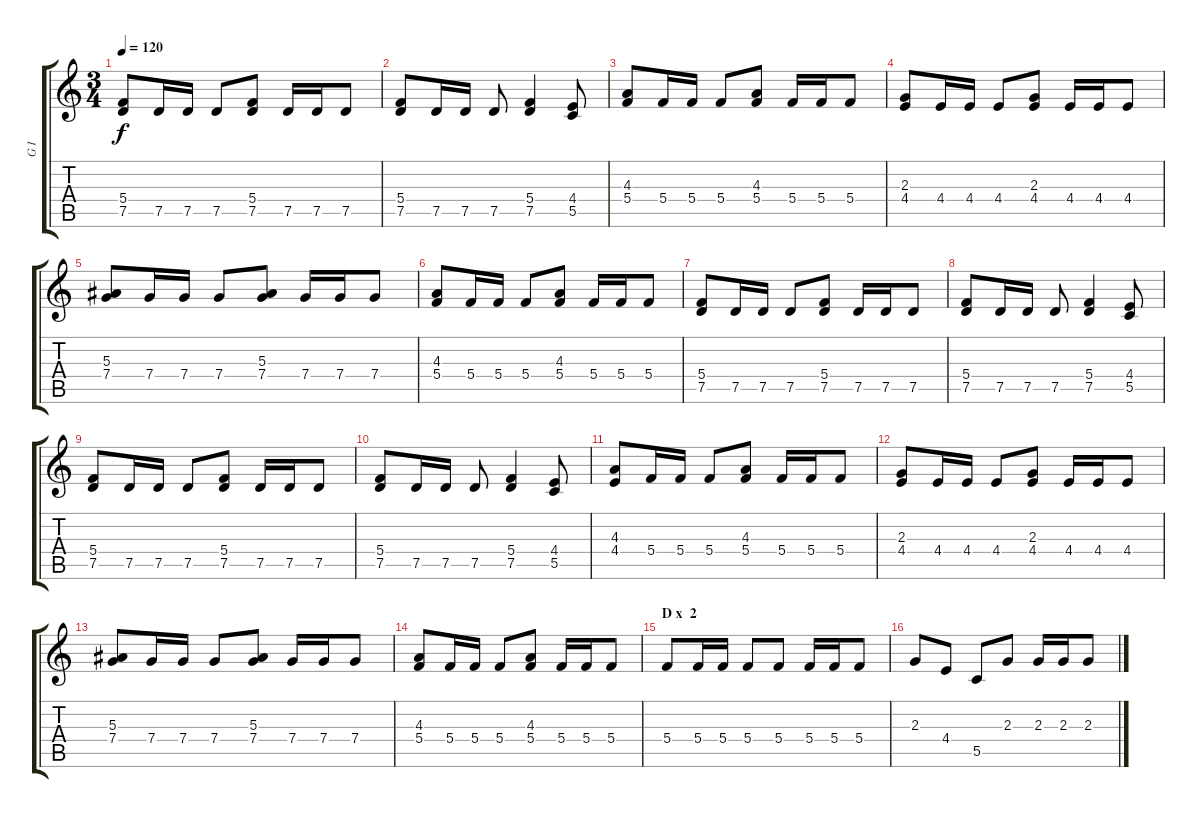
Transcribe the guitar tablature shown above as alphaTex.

\track ("G I" "G I") {instrument distortionguitar}
\staff {score tabs}
\tuning (D4 A3 F3 C3 G2 D2) {hide}
\ts (3 4)
\tempo 120
\clef g2
\ks c
(5.4 7.5).8{dy f} 7.5.16 7.5.16 7.5.8 (5.4 7.5).8 7.5.16 7.5.16 7.5.8 |
(5.4 7.5).8 7.5.16 7.5.16 7.5.8 (5.4 7.5).4 (4.4 5.5).8 |
(4.3 5.4).8 5.4.16 5.4.16 5.4.8 (4.3 5.4).8 5.4.16 5.4.16 5.4.8 |
(2.3 4.4).8 4.4.16 4.4.16 4.4.8 (2.3 4.4).8 4.4.16 4.4.16 4.4.8 |
(5.3 7.4).8 7.4.16 7.4.16 7.4.8 (5.3 7.4).8 7.4.16 7.4.16 7.4.8 |
(4.3 5.4).8 5.4.16 5.4.16 5.4.8 (4.3 5.4).8 5.4.16 5.4.16 5.4.8 |
(5.4 7.5).8 7.5.16 7.5.16 7.5.8 (5.4 7.5).8 7.5.16 7.5.16 7.5.8 |
(5.4 7.5).8 7.5.16 7.5.16 7.5.8 (5.4 7.5).4 (4.4 5.5).8 |
(5.4 7.5).8 7.5.16 7.5.16 7.5.8 (5.4 7.5).8 7.5.16 7.5.16 7.5.8 |
(5.4 7.5).8 7.5.16 7.5.16 7.5.8 (5.4 7.5).4 (4.4 5.5).8 |
(4.3 4.4).8 5.4.16 5.4.16 5.4.8 (4.3 5.4).8 5.4.16 5.4.16 5.4.8 |
(2.3 4.4).8 4.4.16 4.4.16 4.4.8 (2.3 4.4).8 4.4.16 4.4.16 4.4.8 |
(5.3 7.4).8 7.4.16 7.4.16 7.4.8 (5.3 7.4).8 7.4.16 7.4.16 7.4.8 |
(4.3 5.4).8 5.4.16 5.4.16 5.4.8 (4.3 5.4).8 5.4.16 5.4.16 5.4.8 |
\section ("" "D x  2")
5.4.8 5.4.16 5.4.16 5.4.8 5.4.8 5.4.16 5.4.16 5.4.8 |
2.3.8 4.4.8 5.5.8 2.3.8 2.3.16 2.3.16 2.3.8
